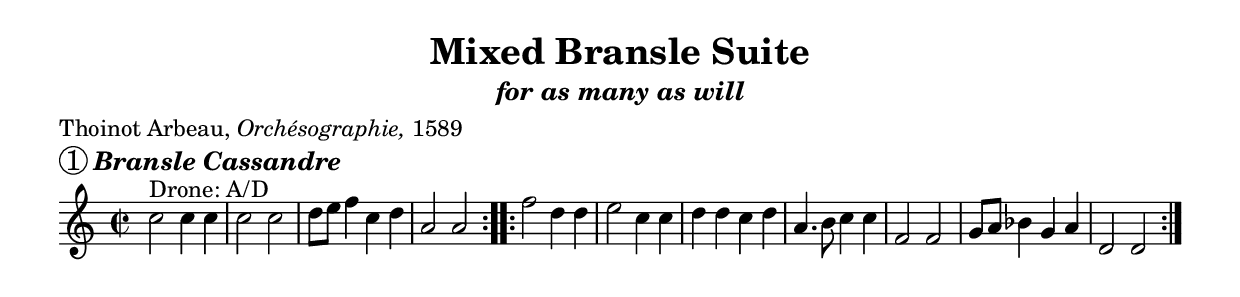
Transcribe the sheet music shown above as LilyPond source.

% ---
% name: Mixed Bransle Suite
% alt_name: Bransle Suite: Mixed
% alt_name: Cassandra Bransle
% alt_name: Bransle Cassandre
% dancers: 2@Two or More People!Cassandra Bransle
% dancers: 2@Two or More People

\include "music/include/fb_functions.ly"
%#(set-global-staff-size 18)
\include "english.ly"
%#(set-default-paper-size "letter")




  \header{
    title = "Mixed Bransle Suite"
    subtitle = \markup \large \italic "for as many as will"
    poet = \arbeauSource
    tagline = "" 
  }

  % CASSANDRA
  \score {
    \new Staff \relative c'' {
      \time 2/2
      \key c \major
      \repeat volta 2 {

        c2^\markup{Drone: A/D} c4 c |
        c2 c |
        d8 e f4 c d |
        a2 a 
      }
      \repeat volta 2 {
        f' d4 d e2 c4 c |
        d d c d a4. b8 c4 c |
        f,2 f |
        g8 a bf4 g a |
        d,2 d 
      }
    }

    \header { piece = \markup { \huge \circle  1 \large \italic { \bold{Bransle Cassandre} } } }
    \layout { indent = 0\mm }
  }




\version "2.10.10"  % necessary for upgrading to future LilyPond versions.

